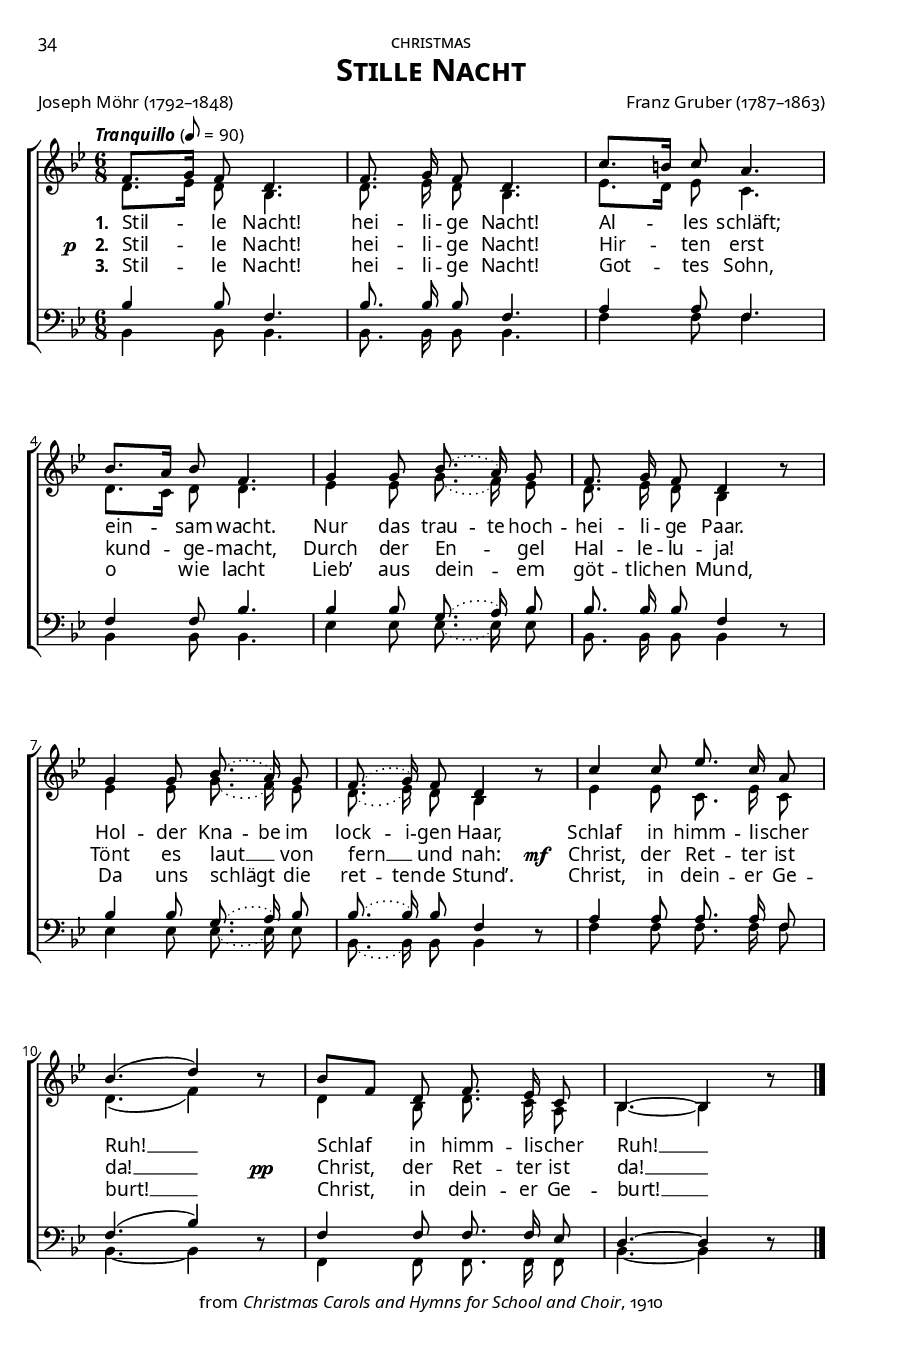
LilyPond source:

\version "2.14.2"
\include "util.ly"
\header {
  title = \markup{\override #'(font-name . "Garamond Premier Pro Semibold"){ \abs-fontsize #15 \smallCapsOldStyle"Stille Nacht"}}
  poet = \markup\oldStyleNum"Joseph Möhr (1792–1848)"
  composer = \markup\oldStyleNum"Franz Gruber (1787–1863)"
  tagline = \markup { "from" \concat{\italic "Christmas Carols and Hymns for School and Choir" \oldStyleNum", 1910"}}
}
\paper {
  paper-height = 9\in
  paper-width = 6\in
  indent = 0\in
  %system-system-spacing = #'((basic-distance . 10) (padding . 0))
  %system-system-spacing =
  %  #'((basic-distance . 0)
  %     (minimum-distance . 0)
  %     (padding . -0.35)
  %     (stretchability . 100))
  ragged-last-bottom = ##f
  ragged-bottom = ##f
  two-sided = ##t
  inner-margin = 0.5\in
  outer-margin = 0.25\in
  top-margin = 0.25\in
  bottom-margin = 0.25\in
  first-page-number = #034
  print-first-page-number = ##t
  headerLine = \markup{\override #'(font-name . "Garamond Premier Pro") \smallCapsOldStyle"christmas"}
  oddHeaderMarkup = \markup\fill-line{
     \override #'(font-name . "Garamond Premier Pro")\abs-fontsize #8.5
     \combine 
        \fill-line{"" \on-the-fly #print-page-number-check-first
        \oldStylePageNum""
        }
        \fill-line{\headerLine}
  }
  evenHeaderMarkup = \markup {
     \override #'(font-name . "Garamond Premier Pro")\abs-fontsize #8.5
     \combine
        \on-the-fly #print-page-number-check-first
        \oldStylePageNum""
        \fill-line{\headerLine}
  }
}
#(set-global-staff-size 15) \paper{ #(define fonts (make-pango-font-tree "GoudyOlSt BT" "Garamond Premier Pro" "Garamond Premier Pro" (/ 15 20))) }
global = {
  \key bes \major
  \time 6/8
  \autoBeamOff
  \override DynamicLineSpanner #'staff-padding = #0.0
  \override DynamicLineSpanner #'Y-extent = #'(-1 . 1)
}

sopMusic = \relative c' {
  \tempo \markup\italic"Tranquillo" 8 = 90
  \slurDotted 
  f8.[ g16] f8 d4. |
  f8. g16 f8 d4. |
  c'8.[ b16] c8 a4. | \break
  bes8.[ a16] bes8 f4. |
  
  g4 g8 bes8.( a16) g8 |
  f8.\noBeam g16\noBeam f8 d4 bes'8\rest | \break
  g4 g8 bes8.( a16) g8 |
  f8.\noBeam( g16\noBeam) f8 d4 bes'8\rest |
  
  \slurSolid c4 c8\noBeam ees8.\noBeam c16\noBeam a8 | \break
  bes4.( d4) bes8\rest |
  bes8[ f] d8 f8.\noBeam ees16\noBeam c8 |
  bes4.~bes4 bes'8\rest \bar "|."
}
sopWords = \lyricmode {
  
}

altoMusic = \relative c' {
  \slurDotted 
  d8.[ ees16] d8 bes4. |
  d8. ees16 d8 bes4. |
  ees8.[ d16] ees8 c4. |
  d8.[ c16] d8 d4. |
  
  ees4 ees8 g8.( f16) ees8 |
  d8.\noBeam ees16\noBeam d8\noBeam bes4 s8 |
  ees4 ees8 g8.( f16) ees8 |
  d8.\noBeam( ees16\noBeam) d8 bes4 s8 |
  
  \slurSolid ees4 ees8 c8.\noBeam ees16\noBeam c8 |
  d4.( f4) s8 |
  d4 bes8 d8.\noBeam c16\noBeam a8 |
  bes4.~ bes4 s8 \bar "|."
}
altoWords = \lyricmode {
  \dropLyricsV
  \set stanza = #"1. "
  Stil -- le Nacht!
  hei -- li -- ge Nacht!
  Al -- les schläft;
  ein -- sam wacht.
  Nur das
  \set ignoreMelismata = ##t
  trau -- te hoch -- hei -- li -- ge Paar. 
  Hol -- der Kna -- be im lock -- i -- gen Haar,
  \unset ignoreMelismata
  Schlaf in himm -- li -- scher Ruh! __ 
  Schlaf in himm -- li -- scher Ruh! __
}
altoWordsII = {
  \dropLyricsV
  \set stanza = \markup\concat{\dynamic"p   " "2. "}
  \lyricmode {
    Stil -- le Nacht!
    hei -- li -- ge Nacht!
    Hir -- ten erst kund -- ge -- macht,
    Durch der En -- gel Hal -- le -- lu -- ja!
    Tönt es laut __ von fern __ und nah:
  }
  \set stanza = \markup\dynamic"mf  "
  \lyricmode {
    Christ, der Ret -- ter ist da! __
  }
  \set stanza = \markup\dynamic"pp      "
  \lyricmode {
    Christ, der Ret -- ter ist da! __
  }
}
altoWordsIII = \lyricmode {
  \dropLyricsV
  \set stanza = #"3. "
  Stil -- le Nacht!
  hei -- li -- ge Nacht!
  Got -- tes Sohn, o wie lacht
  Lieb’ aus dein -- em göt -- tlich -- en Mund,
  Da uns schlägt die
  \set ignoreMelismata = ##t
  ret -- ten -- de Stund’. 
  \unset ignoreMelismata
  Christ, in dein -- er Ge -- burt! __
  Christ, in dein -- er Ge -- burt! __
}
altoWordsIV = \lyricmode {
\set ignoreMelismata = ##t
%\markup\italic 
  
}

tenorMusic = \relative c' {
  \slurDotted 
  bes4 bes8 f4. |
  bes8. bes16 bes8 f4. |
  a4 a8 f4. |
  f4 f8 bes4. |
  
  bes4 bes8 g8.( a16) bes8 |
  bes8.\noBeam bes16\noBeam bes8 f4 s8 |
  bes4 bes8 g8.( a16) bes8 |
  bes8.\noBeam( bes16\noBeam) bes8 f4 s8 |
  
  a4 a8\noBeam a8.\noBeam a16\noBeam f8 |
  \slurSolid f4.( bes4) s8 |
  f4 f8\noBeam f8.\noBeam f16\noBeam ees8 |
  d4.~d4 s8 \bar "|."
}
tenorWords = \lyricmode {

}

bassMusic = \relative c {
  \slurDotted 
  bes4 bes8 bes4. |
  bes8. bes16 bes8 bes4. |
  f'4 f8 f4. |
  bes,4 bes8 bes4. |
  
  ees4 ees8 ees8.( ees16) ees8 |
  bes8.\noBeam bes16\noBeam bes8\noBeam bes4 d8\rest |
  ees4 ees8 ees8.( ees16) ees8 |
  bes8.\noBeam( bes16\noBeam) bes8 bes4 d8\rest |
  
  f4 f8\noBeam f8.\noBeam f16\noBeam f8 |
  bes,4.~ bes4 d8\rest |
  f,4 f8\noBeam f8.\noBeam f16\noBeam f8 |
  bes4.~ bes4 d8\rest \bar "|."
}
bassWords = \lyricmode {

}

\score {
  <<
   \new ChoirStaff <<
%    \new Lyrics = sopranos \with { \override VerticalAxisGroup #'nonstaff-relatedstaff-spacing = #'((basic-distance . 1)) }
    \new Staff = women <<
      \new Voice = "sopranos" { \voiceOne << \global \sopMusic >> }
      \new Voice = "altos" { \voiceTwo << \global \altoMusic >> }
    >>
    \new Lyrics \with { alignAboveContext = #"women" \override VerticalAxisGroup #'nonstaff-relatedstaff-spacing = #'((basic-distance . 1))} \lyricsto "sopranos" \sopWords
    \new Lyrics = "altosIV"  \with { alignBelowContext = #"women" \override VerticalAxisGroup #'nonstaff-relatedstaff-spacing = #'((basic-distance . 1))} \lyricsto "sopranos" \altoWordsIV
    \new Lyrics = "altosIII"  \with { alignBelowContext = #"women" \override VerticalAxisGroup #'nonstaff-relatedstaff-spacing = #'((basic-distance . 1))} \lyricsto "sopranos" \altoWordsIII
    \new Lyrics = "altosII"  \with { alignBelowContext = #"women" \override VerticalAxisGroup #'nonstaff-relatedstaff-spacing = #'((basic-distance . 1))} \lyricsto "sopranos" \altoWordsII
    \new Lyrics = "altos"  \with { alignBelowContext = #"women" \override VerticalAxisGroup #'nonstaff-relatedstaff-spacing = #'((basic-distance . 1))} \lyricsto "sopranos" \altoWords
   \new Staff = men <<
      \clef bass
      \new Voice = "tenors" { \voiceOne << \global \tenorMusic >> }
      \new Voice = "basses" { \voiceTwo << \global \bassMusic >> }
    >>
    \new Lyrics \with { alignAboveContext = #"men" \override VerticalAxisGroup #'nonstaff-relatedstaff-spacing = #'((basic-distance . 1)) } \lyricsto "tenors" \tenorWords
    \new Lyrics \with { alignBelowContext = #"men" \override VerticalAxisGroup #'nonstaff-relatedstaff-spacing = #'((basic-distance . 1)) } \lyricsto "basses" \bassWords
  >>
%    \new PianoStaff << \new Staff { \new Voice { \pianoRH } } \new Staff { \clef "bass" \pianoLH } >>
  >>
  \layout {
    \context {
      \Score
      %\override SpacingSpanner #'base-shortest-duration = #(ly:make-moment 1 8)
      %\override SpacingSpanner #'common-shortest-duration = #(ly:make-moment 1 4)
    }
    \context {
      % Remove all empty staves
      % \Staff \RemoveEmptyStaves \override VerticalAxisGroup #'remove-first = ##t
    }
    \context {
      \Lyrics
      \override LyricText #'X-offset = #center-on-word
    }
  }
  \midi {
    \tempo 4 = 90
    \set Staff.midiInstrument = "flute"
  
    \context {
      \Voice
      \remove "Dynamic_performer"
    }
  }
}
